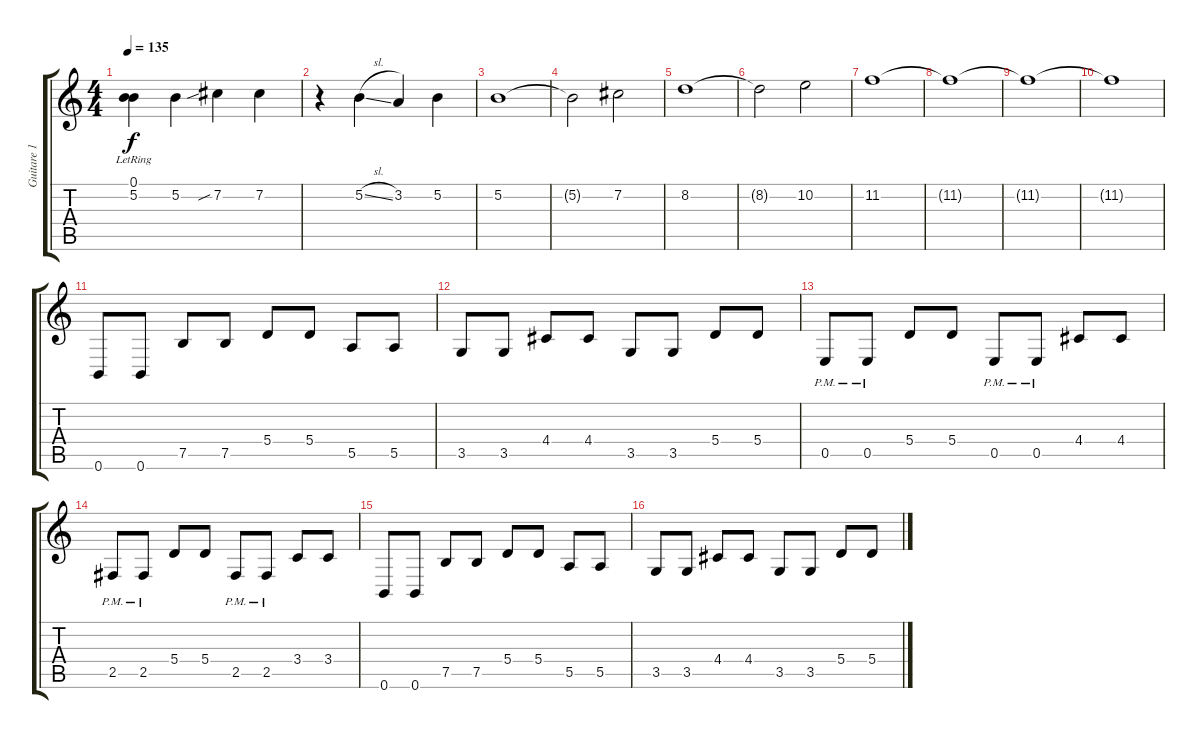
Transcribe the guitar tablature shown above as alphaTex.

\track ("Guitare 1" "Guitare 1") {instrument distortionguitar}
\staff {score tabs}
\tuning (B3 Gb3 D3 A2 E2 B1) {hide}
\ts (4 4)
\tempo 135
\clef g2
\ks c
(0.1{lr} 5.2{t}).4{dy f} 5.2.4 7.2{sib}.4 7.2.4 |
r.4 5.2{sl}.4 3.2.4 5.2.4 |
5.2.1 |
5.2{t}.2 7.2.2 |
8.2.1 |
8.2{t}.2 10.2.2 |
11.2.1 |
11.2{t}.1 |
11.2{t}.1 |
11.2{t}.1 |
0.6.8 0.6.8 7.5.8 7.5.8 5.4.8 5.4.8 5.5.8 5.5.8 |
3.5.8 3.5.8 4.4.8 4.4.8 3.5.8 3.5.8 5.4.8 5.4.8 |
0.5{pm}.8 0.5{pm}.8 5.4.8 5.4.8 0.5{pm}.8 0.5{pm}.8 4.4.8 4.4.8 |
2.5{pm}.8 2.5{pm}.8 5.4.8 5.4.8 2.5{pm}.8 2.5{pm}.8 3.4.8 3.4.8 |
0.6.8 0.6.8 7.5.8 7.5.8 5.4.8 5.4.8 5.5.8 5.5.8 |
3.5.8 3.5.8 4.4.8 4.4.8 3.5.8 3.5.8 5.4.8 5.4.8
